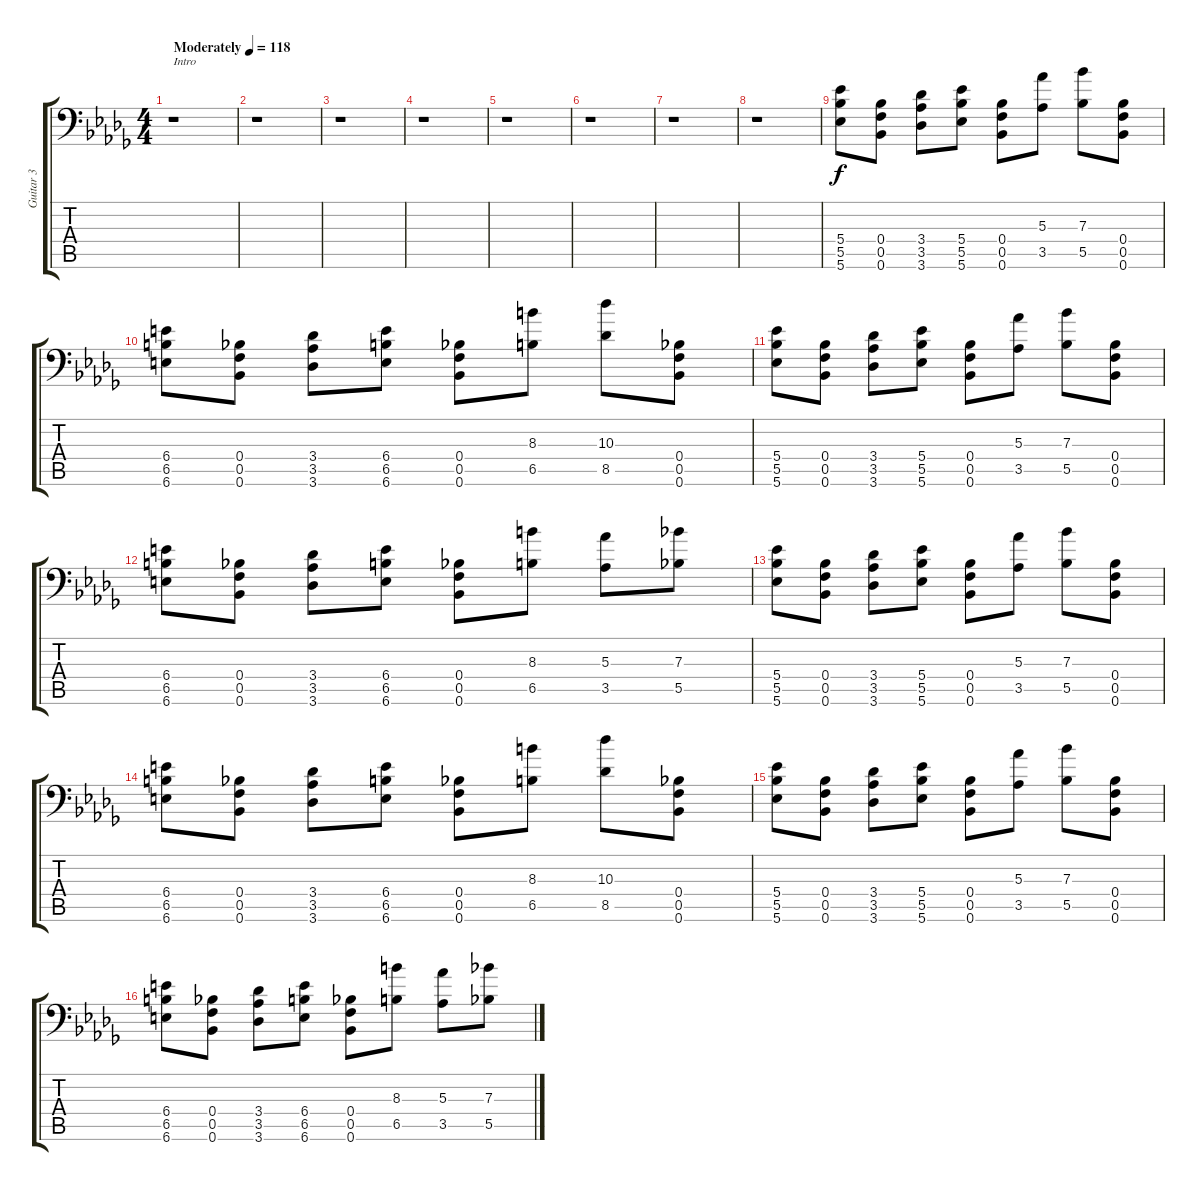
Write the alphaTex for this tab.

\track ("Guitar 3" "Guitar 3") {instrument distortionguitar}
\staff {score tabs}
\tuning (C4 G3 Eb3 Bb2 F2 Bb1) {hide}
\ts (4 4)
\tempo (118 "Moderately")
\clef f4
\ks db
r.1{txt "Intro" dy f instrument distortionguitar} |
r.1 |
r.1 |
r.1 |
r.1 |
r.1 |
r.1 |
r.1 |
(5.4 5.5 5.6).8 (0.4 0.5 0.6).8 (3.4 3.5 3.6).8 (5.4 5.5 5.6).8 (0.4 0.5 0.6).8 (5.3 3.5).8 (7.3 5.5).8 (0.4 0.5 0.6).8 |
(6.4 6.5 6.6).8 (0.4 0.5 0.6).8 (3.4 3.5 3.6).8 (6.4 6.5 6.6).8 (0.4 0.5 0.6).8 (8.3 6.5).8 (10.3 8.5).8 (0.4 0.5 0.6).8 |
(5.4 5.5 5.6).8 (0.4 0.5 0.6).8 (3.4 3.5 3.6).8 (5.4 5.5 5.6).8 (0.4 0.5 0.6).8 (5.3 3.5).8 (7.3 5.5).8 (0.4 0.5 0.6).8 |
(6.4 6.5 6.6).8 (0.4 0.5 0.6).8 (3.4 3.5 3.6).8 (6.4 6.5 6.6).8 (0.4 0.5 0.6).8 (8.3 6.5).8 (5.3 3.5).8 (7.3 5.5).8 |
(5.4 5.5 5.6).8 (0.4 0.5 0.6).8 (3.4 3.5 3.6).8 (5.4 5.5 5.6).8 (0.4 0.5 0.6).8 (5.3 3.5).8 (7.3 5.5).8 (0.4 0.5 0.6).8 |
(6.4 6.5 6.6).8 (0.4 0.5 0.6).8 (3.4 3.5 3.6).8 (6.4 6.5 6.6).8 (0.4 0.5 0.6).8 (8.3 6.5).8 (10.3 8.5).8 (0.4 0.5 0.6).8 |
(5.4 5.5 5.6).8 (0.4 0.5 0.6).8 (3.4 3.5 3.6).8 (5.4 5.5 5.6).8 (0.4 0.5 0.6).8 (5.3 3.5).8 (7.3 5.5).8 (0.4 0.5 0.6).8 |
(6.4 6.5 6.6).8 (0.4 0.5 0.6).8 (3.4 3.5 3.6).8 (6.4 6.5 6.6).8 (0.4 0.5 0.6).8 (8.3 6.5).8 (5.3 3.5).8 (7.3 5.5).8
